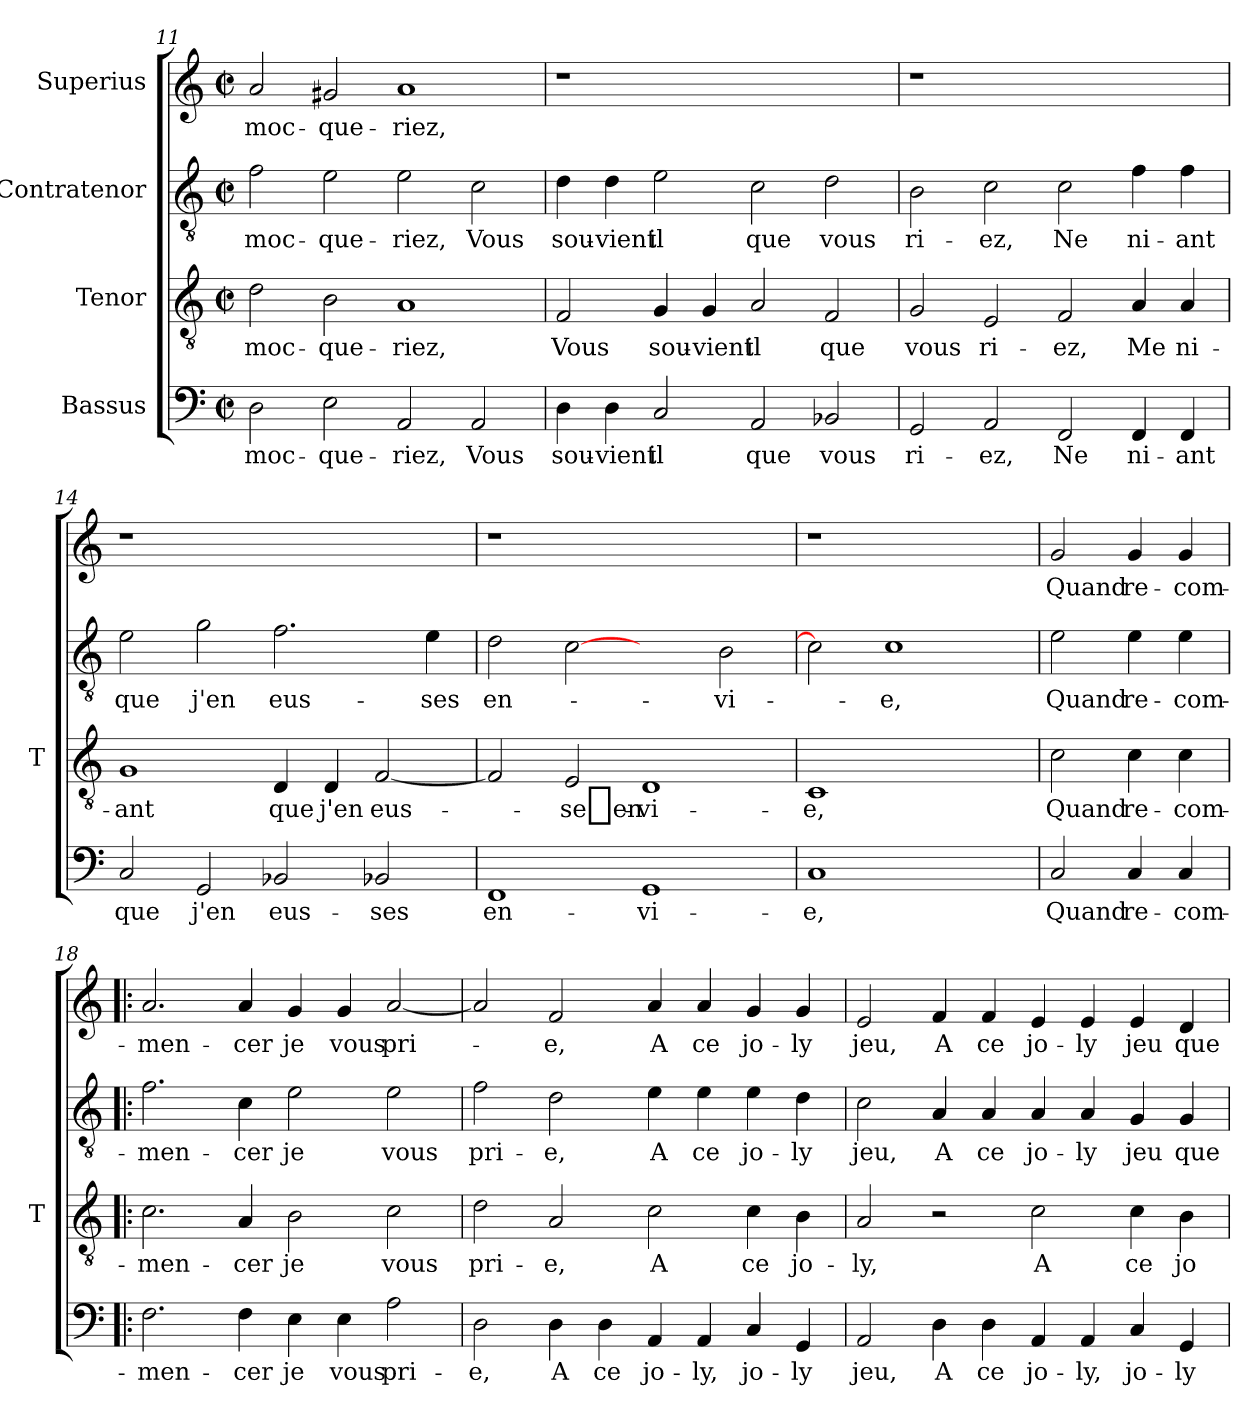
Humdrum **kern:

**kern	**text	**kern	**text	**kern	**text	**kern	**text
*part4	*part4	*part3	*part3	*part2	*part2	*part1	*part1
*staff4	*staff4	*staff3	*staff3	*staff2	*staff2	*staff1	*staff1
*I"Bassus	*	*I"Tenor	*	*I"Contratenor	*	*I"Superius	*
*	*	*I'T	*	*	*	*	*
*clefF4	*	*clefGv2	*	*clefGv2	*	*clefG2	*
*k[]	*	*k[]	*	*k[]	*	*k[]	*
*C:	*	*C:	*	*C:	*	*C:	*
*M2/2	*	*M2/2	*	*M2/2	*	*M2/2	*
*met(c|)	*	*met(c|)	*	*met(c|)	*	*met(c|)	*
=11	=11	=11	=11	=11	=11	=11	=11
2D	moc-	2d	moc-	2f	moc-	2a	moc-
2E	que-	2B	que-	2e	que-	2g#X	que-
2AA	-riez,	1A	-riez,	2e	-riez,	1a	-riez,
2AA	-Vous	.	.	2c	-Vous	.	.
=12	=12	=12	=12	=12	=12	=12	=12
4D	sou-	2F	-Vous	4d	sou-	1r	.
4D	-vient	.	.	4d	-vient	.	.
2C	-il	4G	sou-	2e	-il	.	.
.	.	4G	-vient	.	.	.	.
2AA	-que	2A	-il	2c	-que	1ryy	.
2BB-X	-vous	2F	-que	2d	-vous	.	.
=13	=13	=13	=13	=13	=13	=13	=13
2GG	ri-	2G	-vous	2B	ri-	1r	.
2AA	-ez,	2E	ri-	2c	-ez,	.	.
2FF	-Ne	2F	-ez,	2c	-Ne	1ryy	.
4FF	ni-	4A	-Me	4f	ni-	.	.
4FF	-ant	4A	ni-	4f	-ant	.	.
=14	=14	=14	=14	=14	=14	=14	=14
2C	-que	1G	-ant	2e	-que	1r	.
2GG	-j'en	.	.	2g	-j'en	.	.
2BB-X	eus-	4D	-que	2.f	eus-	1ryy	.
.	.	4D	-j'en	.	.	.	.
2BB-X	-ses	[2F	eus-	.	.	.	.
.	.	.	.	4e	-ses	.	.
=15	=15	=15	=15	=15	=15	=15	=15
1FF	en-	2F]	.	2d	en-	1r	.
.	.	2E	se_en-	[2c	.	.	.
1GG	vi-	1D	vi-	2ryy	.	1ryy	.
.	.	.	.	2B	vi-	.	.
=16	=16	=16	=16	=16	=16	=16	=16
1C	-e,	1C	-e,	2c]	.	1r	.
.	.	.	.	1c	-e,	.	.
2ryy	.	2ryy	.	.	.	2ryy	.
=17	=17	=17	=17	=17	=17	=17	=17
2C	-Quand	2c	-Quand	2e	-Quand	2g	-Quand
4C	re-	4c	re-	4e	re-	4g	re-
4C	com-	4c	com-	4e	com-	4g	com-
=18!|:	=18!|:	=18!|:	=18!|:	=18!|:	=18!|:	=18!|:	=18!|:
2.F	men-	2.c	men-	2.f	men-	2.a	men-
4F	-cer	4A	-cer	4c	-cer	4a	-cer
4E	-je	2B	-je	2e	-je	4g	-je
4E	-vous	.	.	.	.	4g	-vous
2A	pri-	2c	-vous	2e	-vous	[2a	pri-
=19	=19	=19	=19	=19	=19	=19	=19
2D	-e,	2d	pri-	2f	pri-	2a]	.
4D	-A	2A	-e,	2d	-e,	2f	-e,
4D	-ce	.	.	.	.	.	.
4AA	jo-	2c	-A	4e	-A	4a	-A
4AA	-ly,	.	.	4e	-ce	4a	-ce
4C	jo-	4c	-ce	4e	jo-	4g	jo-
4GG	-ly	4B	jo-	4d	-ly	4g	-ly
!!LO:PB:g=z
=20	=20	=20	=20	=20	=20	=20	=20
2AA	-jeu,	2A	-ly,	2c	-jeu,	2e	-jeu,
4D	-A	2r	.	4A	-A	4f	-A
4D	-ce	.	.	4A	-ce	4f	-ce
4AA	jo-	2c	-A	4A	jo-	4e	jo-
4AA	-ly,	.	.	4A	-ly	4e	-ly
4C	jo-	4c	-ce	4G	-jeu	4e	-jeu
4GG	-ly	4B	jo-	4G	-que	4d	-que
=	=	=	=	=	=	=	=
*-	*-	*-	*-	*-	*-	*-	*-
